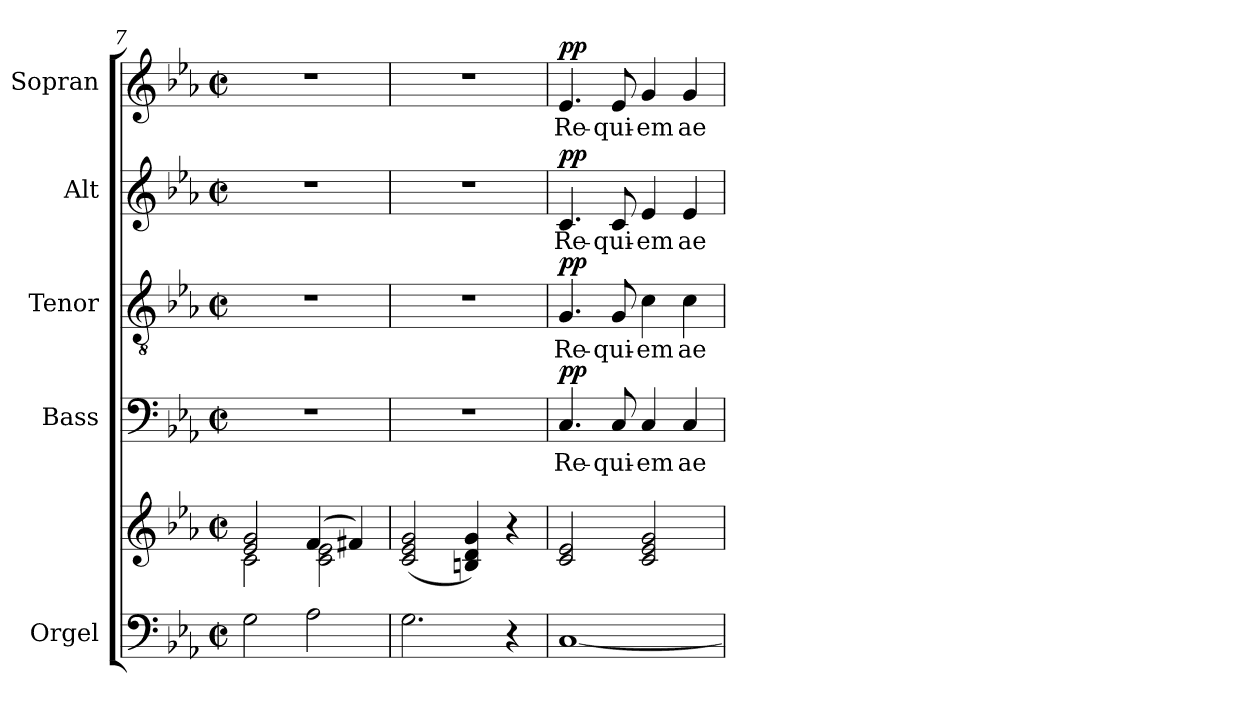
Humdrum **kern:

**kern	**kern	**kern	**text	**dynam	**kern	**text	**dynam	**kern	**text	**dynam	**kern	**text	**dynam
*part5	*part5	*part4	*part4	*part4	*part3	*part3	*part3	*part2	*part2	*part2	*part1	*part1	*part1
*staff6	*staff5	*staff4	*staff4	*staff4	*staff3	*staff3	*staff3	*staff2	*staff2	*staff2	*staff1	*staff1	*staff1
*I"Orgel	*	*I"Bass	*	*	*I"Tenor	*	*	*I"Alt	*	*	*I"Sopran	*	*
*I'Org.	*	*I'B.	*	*	*I'T.	*	*	*I'A.	*	*	*I'S.	*	*
*clefF4	*clefG2	*clefF4	*	*	*clefGv2	*	*	*clefG2	*	*	*clefG2	*	*
*k[b-e-a-]	*k[b-e-a-]	*k[b-e-a-]	*	*	*k[b-e-a-]	*	*	*k[b-e-a-]	*	*	*k[b-e-a-]	*	*
*E-:	*E-:	*E-:	*	*	*E-:	*	*	*E-:	*	*	*E-:	*	*
*M2/2	*M2/2	*M2/2	*	*	*M2/2	*	*	*M2/2	*	*	*M2/2	*	*
*met(c|)	*met(c|)	*met(c|)	*	*	*met(c|)	*	*	*met(c|)	*	*	*met(c|)	*	*
=7	=7	=7	=7	=7	=7	=7	=7	=7	=7	=7	=7	=7	=7
*	*^	*	*	*	*	*	*	*	*	*	*	*	*
2G\	2e-/ 2g/	2c\	1r	.	.	1r	.	.	1r	.	.	1r	.	.
2A-\	(4f/	2c\ 2e-\	.	.	.	.	.	.	.	.	.	.	.	.
.	4f#X/)	.	.	.	.	.	.	.	.	.	.	.	.	.
*	*v	*v	*	*	*	*	*	*	*	*	*	*	*	*
!!LO:LB:g=z
=8	=8	=8	=8	=8	=8	=8	=8	=8	=8	=8	=8	=8	=8
2.G\	(<2c/ 2e-/ 2g/	1r	.	.	1r	.	.	1r	.	.	1r	.	.
.	4Bn/ 4d/ 4g/)	.	.	.	.	.	.	.	.	.	.	.	.
4r	4r	.	.	.	.	.	.	.	.	.	.	.	.
=9	=9	=9	=9	=9	=9	=9	=9	=9	=9	=9	=9	=9	=9
!	!	!	!LO:LY:b	!LO:DY:a	!	!LO:LY:b	!LO:DY:a	!	!LO:LY:b	!LO:DY:a	!	!LO:LY:b	!LO:DY:a
[1C	2c/ 2e-/	4.C/	Re-	pp	4.G/	Re-	pp	4.c/	Re-	pp	4.e-/	Re-	pp
!	!	!	!LO:LY:b	!	!	!LO:LY:b	!	!	!LO:LY:b	!	!	!LO:LY:b	!
.	.	8C/	-qui-	.	8G/	-qui-	.	8c/	-qui-	.	8e-/	-qui-	.
!	!	!	!LO:LY:b	!	!	!LO:LY:b	!	!	!LO:LY:b	!	!	!LO:LY:b	!
.	2c/ 2e-/ 2g/	4C/	-em	.	4c\	-em	.	4e-/	-em	.	4g/	-em	.
!	!	!	!LO:LY:b	!	!	!LO:LY:b	!	!	!LO:LY:b	!	!	!LO:LY:b	!
.	.	4C/	ae-	.	4c\	ae-	.	4e-/	ae-	.	4g/	ae-	.
=	=	=	=	=	=	=	=	=	=	=	=	=	=
*-	*-	*-	*-	*-	*-	*-	*-	*-	*-	*-	*-	*-	*-
